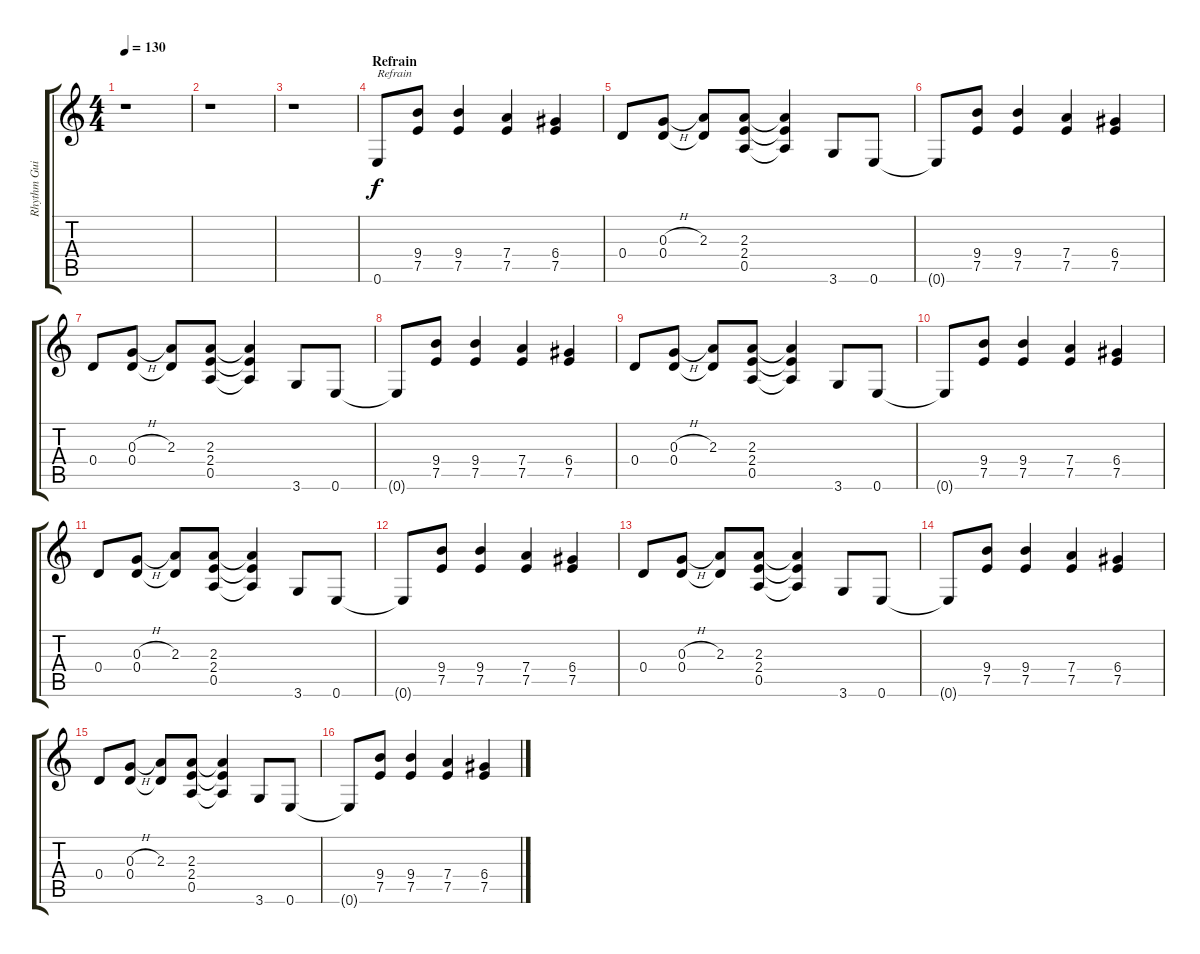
\track ("Rhythm Guitar" "Rhythm Gui") {instrument distortionguitar}
\staff {score tabs}
\tuning (E4 B3 G3 D3 A2 E2) {hide}
\ts (4 4)
\tempo 130
\clef g2
\ks c
r.1{dy f} |
r.1 |
r.1 |
\section ("" "Refrain")
0.6.8{txt "Refrain"} (9.4 7.5).8 (9.4 7.5).4 (7.4 7.5).4 (6.4 7.5).4 |
0.4.8 (0.3{h} 0.4).8 (2.3 0.4{t}).8 (2.3 2.4 0.5).8 (2.3{t} 2.4{t} 0.5{t}).4 3.6.8 0.6.8 |
0.6{t}.8 (9.4 7.5).8 (9.4 7.5).4 (7.4 7.5).4 (6.4 7.5).4 |
0.4.8 (0.3{h} 0.4).8 (2.3 0.4{t}).8 (2.3 2.4 0.5).8 (2.3{t} 2.4{t} 0.5{t}).4 3.6.8 0.6.8 |
0.6{t}.8 (9.4 7.5).8 (9.4 7.5).4 (7.4 7.5).4 (6.4 7.5).4 |
0.4.8 (0.3{h} 0.4).8 (2.3 0.4{t}).8 (2.3 2.4 0.5).8 (2.3{t} 2.4{t} 0.5{t}).4 3.6.8 0.6.8 |
0.6{t}.8 (9.4 7.5).8 (9.4 7.5).4 (7.4 7.5).4 (6.4 7.5).4 |
0.4.8 (0.3{h} 0.4).8 (2.3 0.4{t}).8 (2.3 2.4 0.5).8 (2.3{t} 2.4{t} 0.5{t}).4 3.6.8 0.6.8 |
0.6{t}.8 (9.4 7.5).8 (9.4 7.5).4 (7.4 7.5).4 (6.4 7.5).4 |
0.4.8 (0.3{h} 0.4).8 (2.3 0.4{t}).8 (2.3 2.4 0.5).8 (2.3{t} 2.4{t} 0.5{t}).4 3.6.8 0.6.8 |
0.6{t}.8 (9.4 7.5).8 (9.4 7.5).4 (7.4 7.5).4 (6.4 7.5).4 |
0.4.8 (0.3{h} 0.4).8 (2.3 0.4{t}).8 (2.3 2.4 0.5).8 (2.3{t} 2.4{t} 0.5{t}).4 3.6.8 0.6.8 |
0.6{t}.8 (9.4 7.5).8 (9.4 7.5).4 (7.4 7.5).4 (6.4 7.5).4
